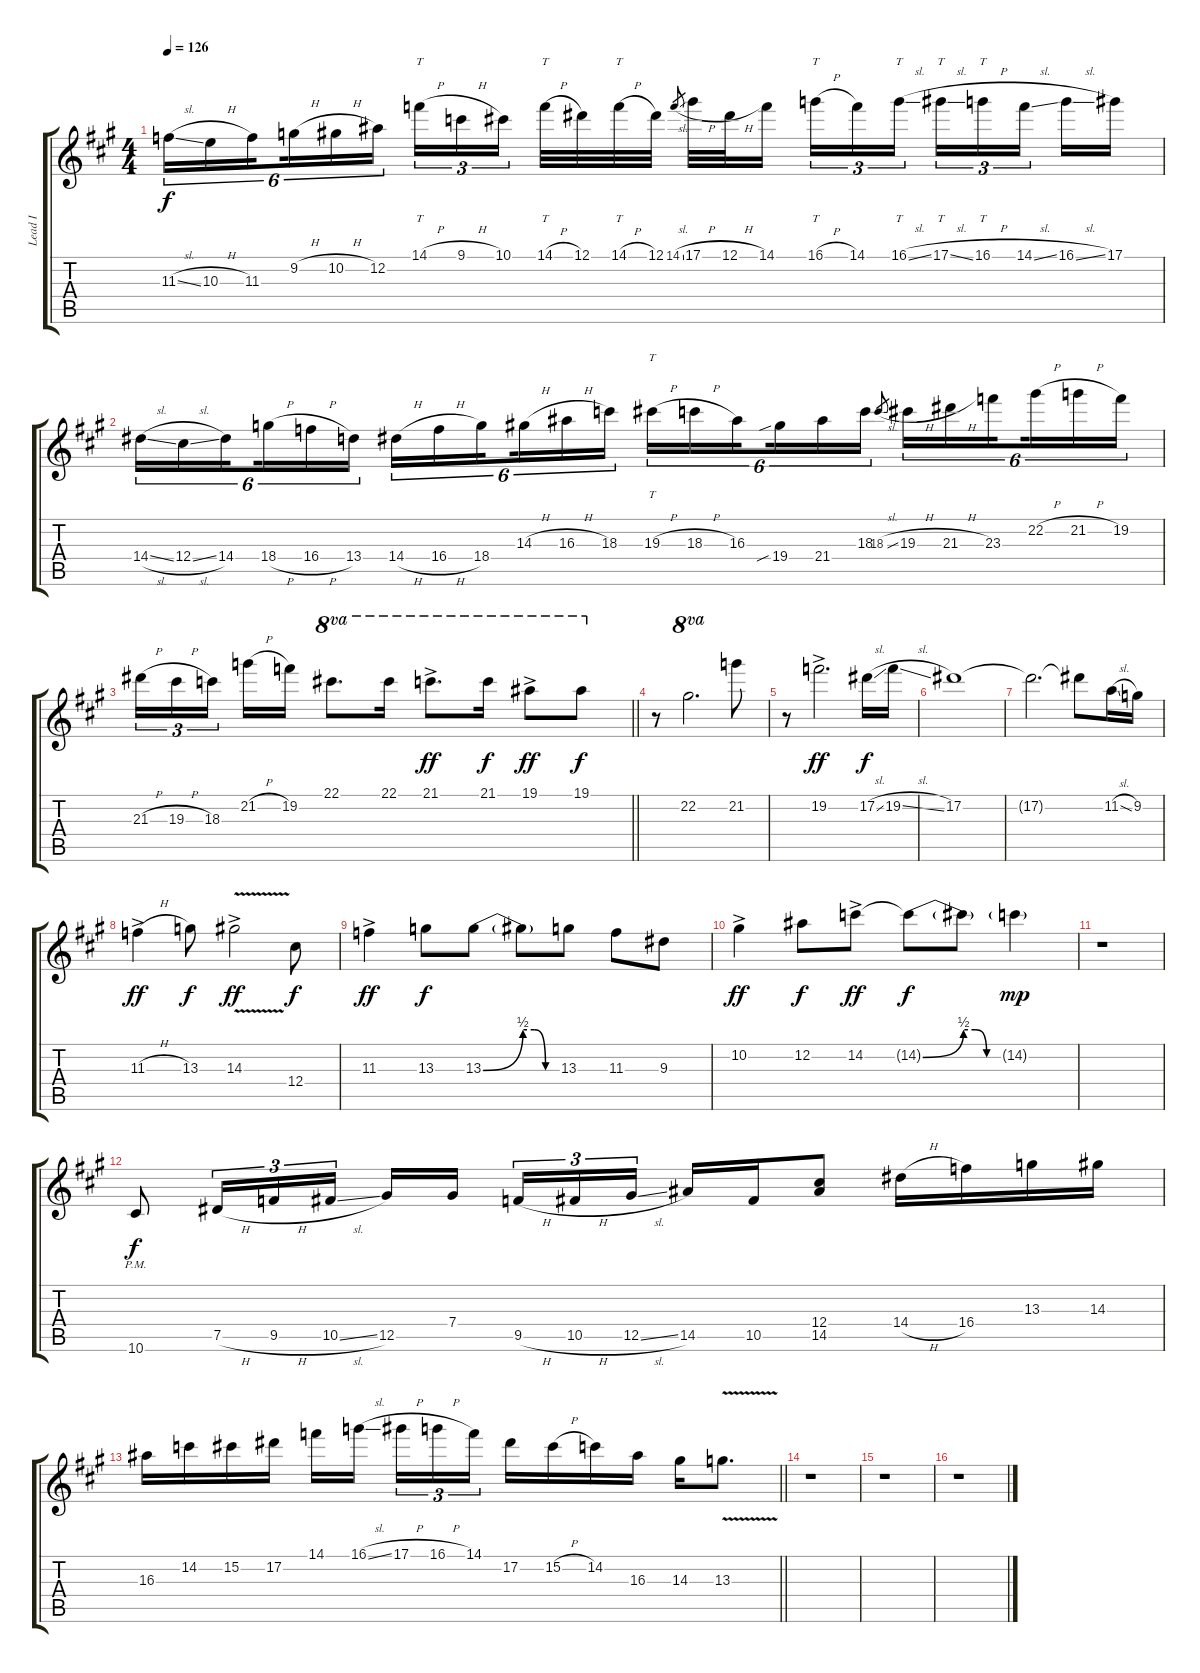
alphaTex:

\track ("Lead I" "Lead I") {instrument distortionguitar}
\staff {score tabs}
\tuning (Eb4 Bb3 Gb3 Db3 Ab2 Eb2) {hide}
\ts (4 4)
\tempo 126
\clef g2
\ks a
11.3{sl}.16{tu (6 4) dy f} 10.3{h}.16{tu (6 4)} 11.3.16{tu (6 4) beam splitsecondary} 9.2{h}.16{tu (6 4)} 10.2{h}.16{tu (6 4)} 12.2.16{tu (6 4)} 14.1{h}.16{tt tu (3 2)} 9.1{h}.16{tu (3 2)} 10.1.16{tu (3 2) beam splitsecondary} 14.1{h}.32{tt} 12.1.32 14.1{h}.32{tt} 12.1.32 14.1{sl}.8{gr} 17.1{h}.32 12.1{h}.32 14.1.16{beam splitsecondary} 16.1{h}.16{tt tu (3 2)} 14.1.16{tu (3 2)} 16.1{sl}.16{tt tu (3 2)} 17.1{sl}.16{tt tu (3 2)} 16.1{h}.16{tt tu (3 2)} 14.1{sl}.16{tu (3 2) beam splitsecondary} 16.1{sl}.16 17.1.16 |
14.4{sl}.16{tu (6 4)} 12.4{sl}.16{tu (6 4)} 14.4.16{tu (6 4) beam splitsecondary} 18.4{h}.16{tu (6 4)} 16.4{h}.16{tu (6 4)} 13.4.16{tu (6 4)} 14.4{h}.16{tu (6 4)} 16.4{h}.16{tu (6 4)} 18.4.16{tu (6 4) beam splitsecondary} 14.3{h}.16{tu (6 4)} 16.3{h}.16{tu (6 4)} 18.3.16{tu (6 4)} 19.3{h}.16{tt tu (6 4)} 18.3{h}.16{tu (6 4)} 16.3.16{tu (6 4) beam splitsecondary} 19.4{sib}.16{tu (6 4)} 21.4.16{tu (6 4)} 18.3.16{tu (6 4)} 18.3{sl}.8{gr} 19.3{h}.16{tu (6 4)} 21.3{h}.16{tu (6 4)} 23.3.16{tu (6 4) beam splitsecondary} 22.2{h}.16{tu (6 4)} 21.2{h}.16{tu (6 4)} 19.2.16{tu (6 4)} |
\barLineRight lightlight
21.3{h}.16{tu (3 2)} 19.3{h}.16{tu (3 2)} 18.3.16{tu (3 2) beam splitsecondary} 21.2{h}.16 19.2.16 22.1.8{d ot 8va} 22.1.16{ot 8va} 21.1{ac}.8{d ot 8va dy ff} 21.1.16{ot 8va dy f} 19.1{ac}.8{ot 8va dy ff} 19.1.8{ot 8va dy f} |
r.8 22.2.2{d ot 8va} 21.2.8 |
r.8 19.2{ac}.2{d dy ff} 17.2{sl}.16{dy f} 19.2{sl}.16 |
17.2.1 |
17.2{t}.2{d} 17.2{t}.8 11.2{sl}.16 9.2.16 |
11.3{h ac}.4{dy ff} 13.3.8{dy f} 14.3{v ac}.2{dy ff} 12.4.8{dy f} |
11.3{ac}.4{dy ff} 13.3.8{dy f} 13.3{be (bend 0 0 60 2)}.8 13.3{be (custom 0 2 20 2 40 0 60 0) t}.8 13.3.8 11.3.8 9.3.8 |
10.2{ac}.4{dy ff} 12.2.8{dy f} 14.2{ac}.8{dy ff} 14.2{be (bend 0 0 60 2) t}.8{dy f} 14.2{be (custom 0 2 20 2 40 0 60 0) t}.8 14.2{g}.4{dy mp} |
r.1 |
10.6{pm}.8{dy f} 7.5{h}.16{tu (3 2)} 9.5{h}.16{tu (3 2)} 10.5{sl}.16{tu (3 2)} 12.5.16 7.4.16{beam splitsecondary} 9.5{h}.16{tu (3 2)} 10.5{h}.16{tu (3 2)} 12.5{sl}.16{tu (3 2)} 14.5.16 10.5.16 (12.4 14.5).8 14.4{h}.16 16.4.16 13.3.16 14.3.16 |
\barLineRight lightlight
16.3.16 14.2.16 15.2.16 17.2.16 14.1.16 16.1{sl}.16{beam splitsecondary} 17.1{h}.16{tu (3 2)} 16.1{h}.16{tu (3 2)} 14.1.16{tu (3 2)} 17.2.16 15.2{h}.16 14.2.16 16.3.16 14.3.16 13.3{v}.8{d} |
r.1 |
r.1 |
r.1
